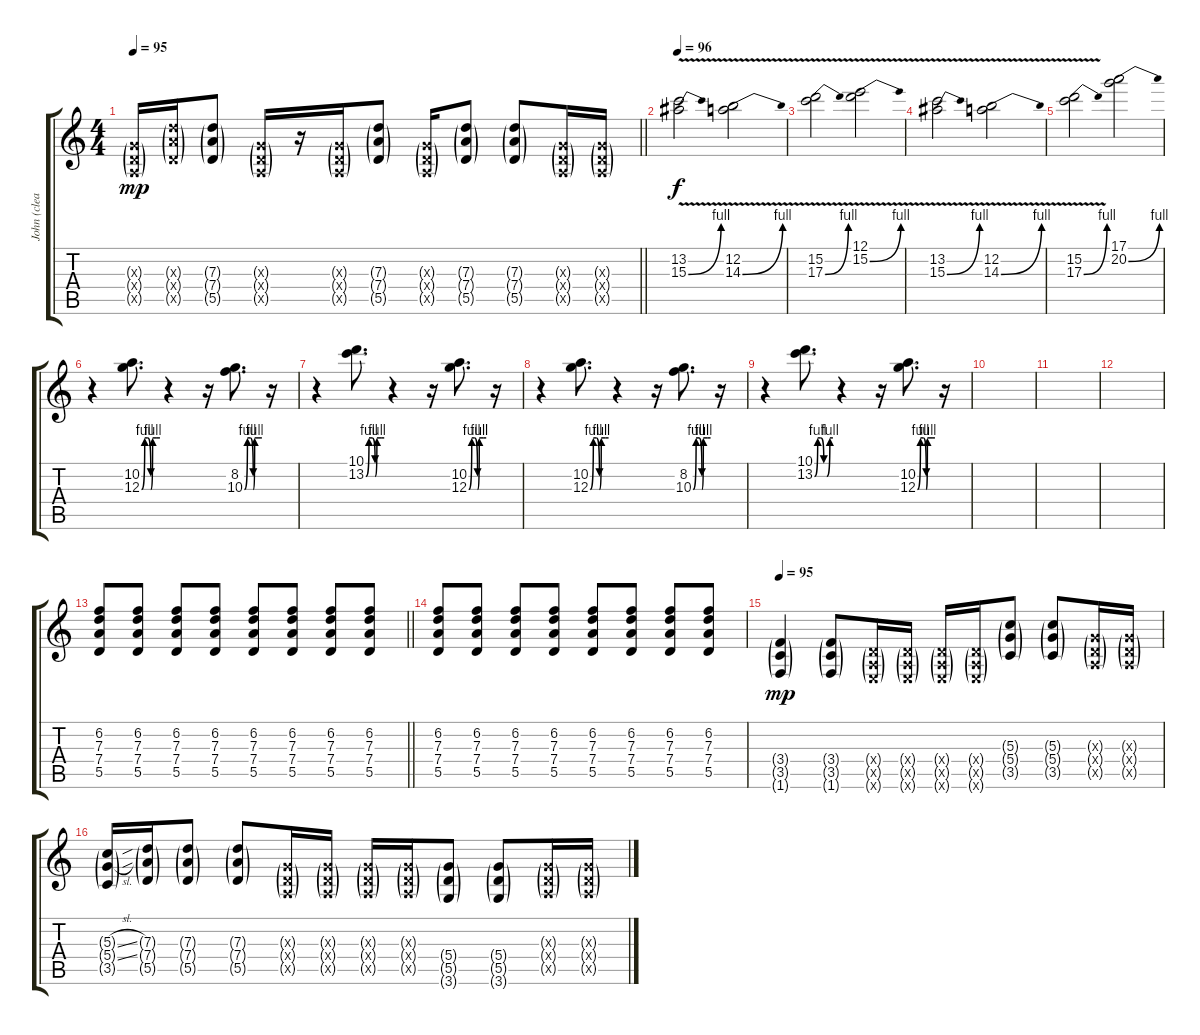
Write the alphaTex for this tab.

\track ("John (clean)" "John (clea") {instrument overdrivenguitar}
\staff {score tabs}
\tuning (E4 B3 G3 D3 A2 E2) {hide}
\ts (4 4)
\tempo 95
\clef g2
\barLineRight lightlight
\ks c
(0.3{g x} 0.4{g x} 0.5{g x}).16{dy mp} (7.3{g x} 7.4{g x} 5.5{g x}).16 (7.3{g} 7.4{g} 5.5{g}).8 (0.3{g x} 0.4{g x} 0.5{g x}).16 r.16 (0.3{g x} 0.4{g x} 0.5{g x}).16 (7.3{g} 7.4{g} 5.5{g}).8 (0.3{g x} 0.4{g x} 0.5{g x}).16 (7.3{g} 7.4{g} 5.5{g}).8 (7.3{g} 7.4{g} 5.5{g}).8 (0.3{g x} 0.4{g x} 0.5{g x}).16 (0.3{g x} 0.4{g x} 0.5{g x}).16 |
\tempo 96
(13.2 15.3{be (bend 0 0 60 4) v}).2{dy f volume 10} (12.2 14.3{be (bend 0 0 60 4) v}).2 |
(15.2 17.3{be (bend 0 0 60 4) v}).2 (12.1 15.2{be (bend 0 0 60 4) v}).2 |
(13.2 15.3{be (bend 0 0 60 4) v}).2 (12.2 14.3{be (bend 0 0 60 4) v}).2 |
(15.2 17.3{be (bend 0 0 60 4) v}).2 (17.1 20.2{be (bend 0 0 60 4)}).2 |
r.4 (10.2 12.3{be (custom 0 0 10 4 20 4 30 0 36 4 50 4 60 4)}).8{d} r.4 r.16 (8.2 10.3{be (custom 0 0 10 4 20 4 30 0 35 4 50 4 60 4)}).8{d} r.16 |
r.4 (10.1 13.2{be (custom 0 0 10 4 20 4 30 0 36 4 50 4 60 4)}).8{d} r.4 r.16 (10.2 12.3{be (custom 0 0 10 4 20 4 30 0 36 4 50 4 60 4)}).8{d} r.16 |
r.4 (10.2 12.3{be (custom 0 0 10 4 20 4 30 0 36 4 50 4 60 4)}).8{d} r.4 r.16 (8.2 10.3{be (custom 0 0 10 4 20 4 30 0 35 4 50 4 60 4)}).8{d} r.16 |
r.4 (10.1 13.2{be (custom 0 0 10 4 20 4 30 0 40 0 50 4 60 4)}).8{d} r.4 r.16 (10.2 12.3{be (custom 0 0 10 4 20 4 30 0 34 4 50 4 60 4)}).8{d} r.16 |
|
|
|
\barLineRight lightlight
(6.2 7.3 7.4 5.5).8 (6.2 7.3 7.4 5.5).8 (6.2 7.3 7.4 5.5).8 (6.2 7.3 7.4 5.5).8 (6.2 7.3 7.4 5.5).8 (6.2 7.3 7.4 5.5).8 (6.2 7.3 7.4 5.5).8 (6.2 7.3 7.4 5.5).8 |
(6.2 7.3 7.4 5.5).8 (6.2 7.3 7.4 5.5).8 (6.2 7.3 7.4 5.5).8 (6.2 7.3 7.4 5.5).8 (6.2 7.3 7.4 5.5).8 (6.2 7.3 7.4 5.5).8 (6.2 7.3 7.4 5.5).8 (6.2 7.3 7.4 5.5).8 |
\tempo 95
(3.4{g} 3.5{g} 1.6{g}).4{dy mp} (3.4{g} 3.5{g} 1.6{g}).8 (0.4{g x} 0.5{g x} 0.6{g x}).16 (0.4{g x} 0.5{g x} 0.6{g x}).16 (0.4{g x} 0.5{g x} 0.6{g x}).16 (0.4{g x} 0.5{g x} 0.6{g x}).16 (5.3{g} 5.4{g} 3.5{g}).8 (5.3{g} 5.4{g} 3.5{g}).8 (0.3{g x} 0.4{g x} 0.5{g x}).16 (0.3{g x} 0.4{g x} 0.5{g x}).16 |
(5.3{sl g} 5.4{sl g} 3.5{g}).16 (7.3{g} 7.4{g} 5.5{g}).16 (7.3{g} 7.4{g} 5.5{g}).8 (7.3{g} 7.4{g} 5.5{g}).8 (0.3{g x} 0.4{g x} 0.5{g x}).16 (0.3{g x} 0.4{g x} 0.5{g x}).16 (0.3{g x} 0.4{g x} 0.5{g x}).16 (0.3{g x} 0.4{g x} 0.5{g x}).16 (5.4{g} 5.5{g} 3.6{g}).8 (5.4{g} 5.5{g} 3.6{g}).8 (0.3{g x} 0.4{g x} 0.5{g x}).16 (0.3{g x} 0.4{g x} 0.5{g x}).16
